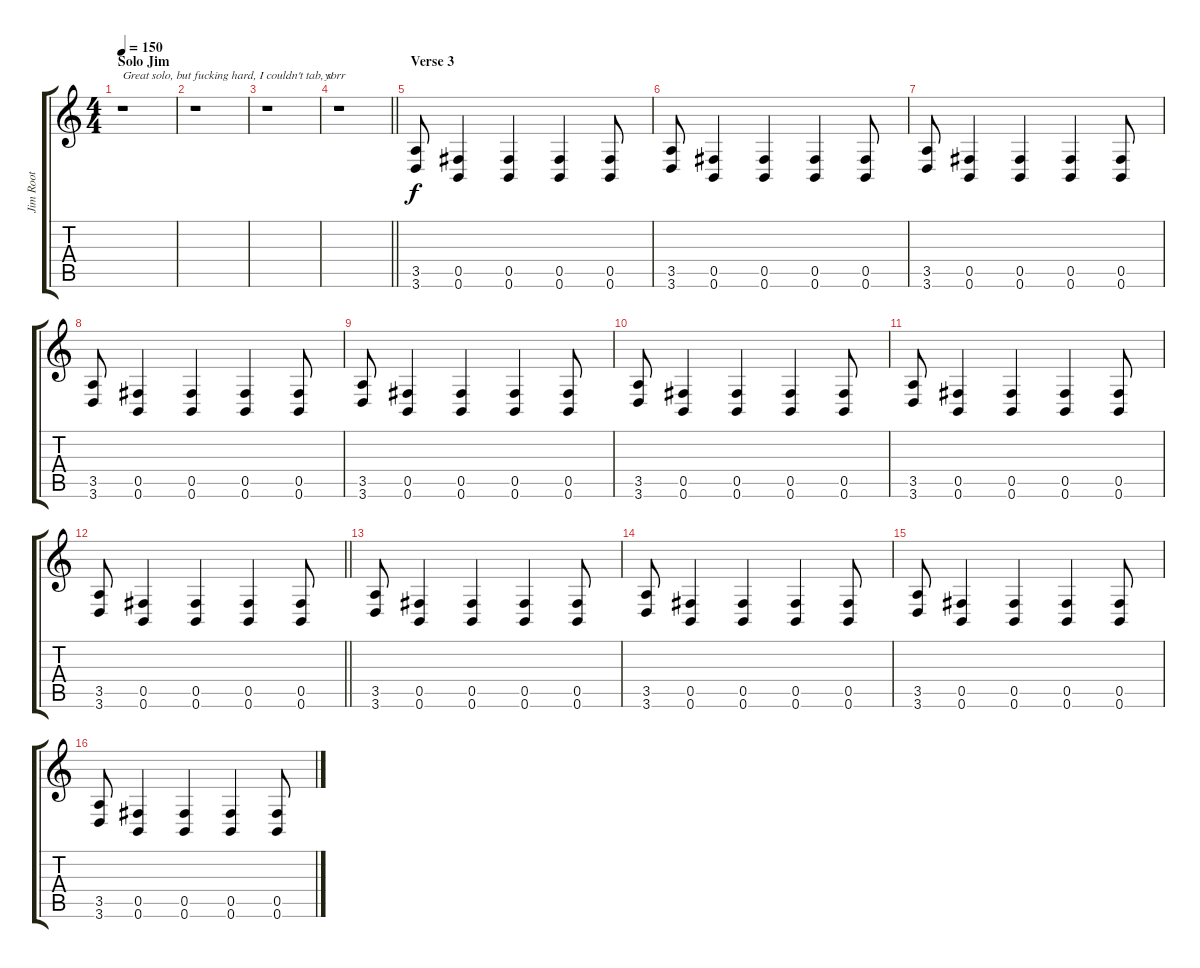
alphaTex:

\track ("Jim Root" "Jim Root") {instrument distortionguitar}
\staff {score tabs}
\tuning (Db4 Ab3 E3 B2 Gb2 B1) {hide}
\ts (4 4)
\section ("" "Solo Jim")
\tempo 150
\clef g2
\ks c
r.1{txt "Great solo, but fucking hard, I couldn't tab, sorr" dy f} |
r.1 |
r.1{txt "                   y!"} |
\barLineRight lightlight
r.1 |
\section ("" "Verse 3")
(3.5 3.6).8 (0.5 0.6).4 (0.5 0.6).4 (0.5 0.6).4 (0.5 0.6).8 |
(3.5 3.6).8 (0.5 0.6).4 (0.5 0.6).4 (0.5 0.6).4 (0.5 0.6).8 |
(3.5 3.6).8 (0.5 0.6).4 (0.5 0.6).4 (0.5 0.6).4 (0.5 0.6).8 |
(3.5 3.6).8 (0.5 0.6).4 (0.5 0.6).4 (0.5 0.6).4 (0.5 0.6).8 |
(3.5 3.6).8 (0.5 0.6).4 (0.5 0.6).4 (0.5 0.6).4 (0.5 0.6).8 |
(3.5 3.6).8 (0.5 0.6).4 (0.5 0.6).4 (0.5 0.6).4 (0.5 0.6).8 |
(3.5 3.6).8 (0.5 0.6).4 (0.5 0.6).4 (0.5 0.6).4 (0.5 0.6).8 |
\barLineRight lightlight
(3.5 3.6).8 (0.5 0.6).4 (0.5 0.6).4 (0.5 0.6).4 (0.5 0.6).8 |
(3.5 3.6).8 (0.5 0.6).4 (0.5 0.6).4 (0.5 0.6).4 (0.5 0.6).8 |
(3.5 3.6).8 (0.5 0.6).4 (0.5 0.6).4 (0.5 0.6).4 (0.5 0.6).8 |
(3.5 3.6).8 (0.5 0.6).4 (0.5 0.6).4 (0.5 0.6).4 (0.5 0.6).8 |
(3.5 3.6).8 (0.5 0.6).4 (0.5 0.6).4 (0.5 0.6).4 (0.5 0.6).8
